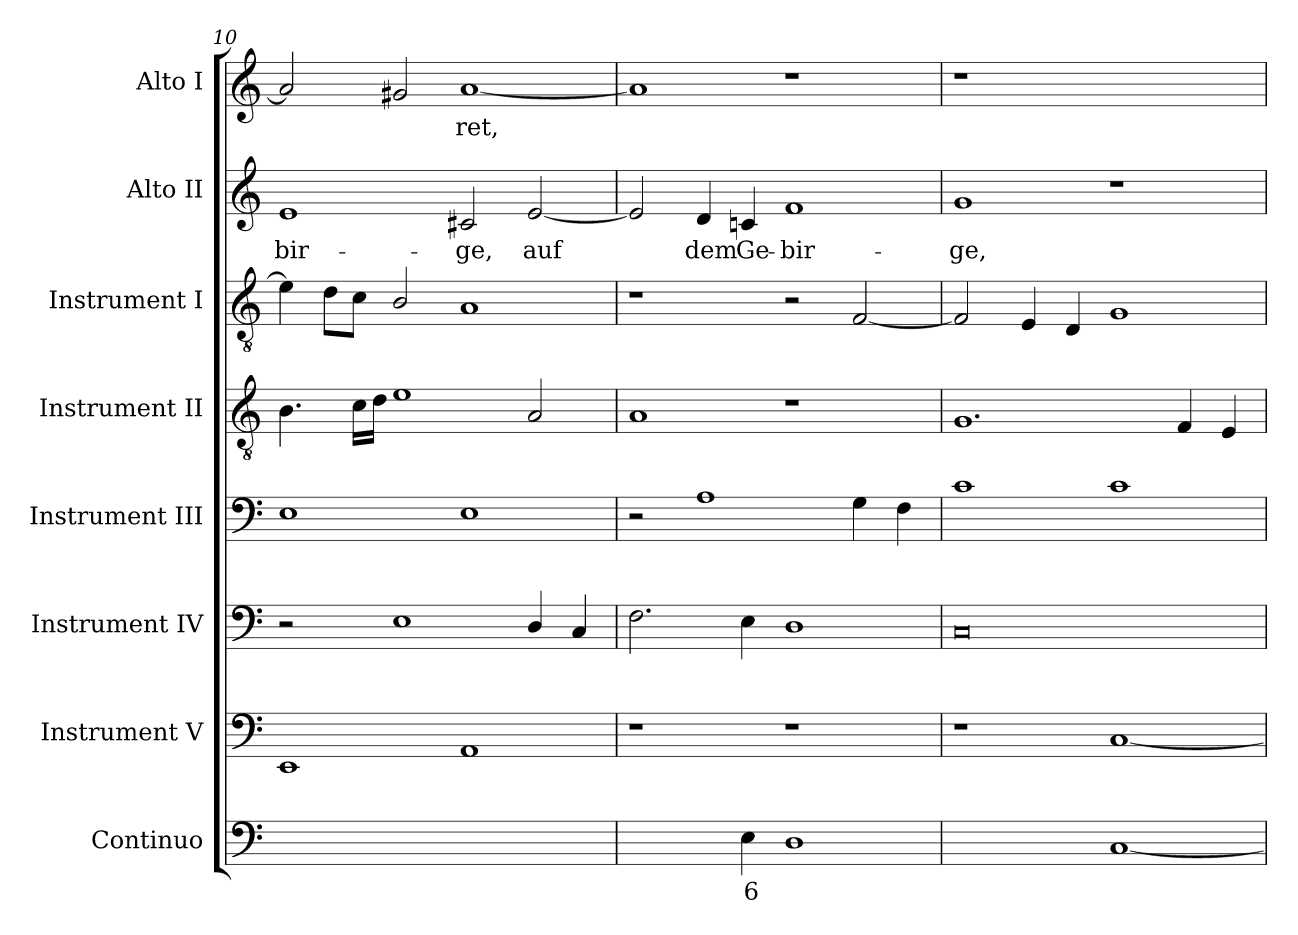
**kern	**text	**kern	**kern	**kern	**kern	**kern	**kern	**text	**kern	**text
*part8	*part8	*part7	*part6	*part5	*part4	*part3	*part2	*part2	*part1	*part1
*staff8	*staff8	*staff7	*staff6	*staff5	*staff4	*staff3	*staff2	*staff2	*staff1	*staff1
*I"Continuo	*	*I"Instrument V	*I"Instrument IV	*I"Instrument III	*I"Instrument II	*I"Instrument I	*I"Alto II	*	*I"Alto I	*
*	*	*I'V	*I'IV	*I'III	*I'II	*I'I	*I'A II	*	*I'A I	*
*clefF4	*	*clefF4	*clefF4	*clefF4	*clefGv2	*clefGv2	*clefG2	*	*clefG2	*
*k[]	*	*k[]	*k[]	*k[]	*k[]	*k[]	*k[]	*	*k[]	*
=10	=10	=10	=10	=10	=10	=10	=10	=10	=10	=10
!	!LO:LY:b	!	!	!	!	!	!	!LO:LY:b	!	!
[2EE/yy	4	1EE	2r	1E	4.B\	4e\]	1e	-bir-	2a/]	.
.	.	.	.	.	.	8d\L	.	.	.	.
.	.	.	.	.	16c\LL	8c\J	.	.	.	.
.	.	.	.	.	16d\JJ	.	.	.	.	.
2EE/yy]	.	.	1E	.	1e	2B/	.	.	2g#X/	.
!	!	!	!	!	!	!	!	!LO:LY:b	!	!LO:LY:b
[2AA/yy	.	1AA	.	1E	.	1A	2c#X/	-ge,	[1a	ret,
!	!	!	!	!	!	!	!	!LO:LY:b	!	!
2AA/yy]	.	.	4D/	.	2A/	.	[2e/	auf	.	.
.	.	.	4C/	.	.	.	.	.	.	.
!!LO:PB:g=z
=11	=11	=11	=11	=11	=11	=11	=11	=11	=11	=11
!	!LO:LY:b	!	!	!	!	!	!	!	!	!
[2F\yy	7	1r	2.F\	2r	1A	1r	2e/]	.	1a]	.
!	!LO:LY:b	!	!	!	!	!	!	!LO:LY:b	!	!
4F\yy]	6	.	.	1A	.	.	4d/	dem	.	.
!	!LO:LY:b	!	!	!	!	!	!	!LO:LY:b	!	!
4E\	6	.	4E\	.	.	.	4cn/	Ge-	.	.
!	!	!	!	!	!	!	!	!LO:LY:b	!	!
1D	.	1r	1D	.	1r	2r	1f	-bir-	1r	.
.	.	.	.	4G\	.	[2F/	.	.	.	.
.	.	.	.	4F\	.	.	.	.	.	.
=12	=12	=12	=12	=12	=12	=12	=12	=12	=12	=12
!	!LO:LY:b	!	!	!	!	!	!	!LO:LY:b	!	!
[2C/yy	4	1r	0C	1c	1.G	2F/]	1g	-ge,	1r	.
!	!LO:LY:b	!	!	!	!	!	!	!	!	!
2C/yy]	3	.	.	.	.	4E/	.	.	.	.
.	.	.	.	.	.	4D/	.	.	.	.
[1C	.	[1C	.	1c	.	1G	1r	.	1ryy	.
.	.	.	.	.	4F/	.	.	.	.	.
.	.	.	.	.	4E/	.	.	.	.	.
=	=	=	=	=	=	=	=	=	=	=
*-	*-	*-	*-	*-	*-	*-	*-	*-	*-	*-
